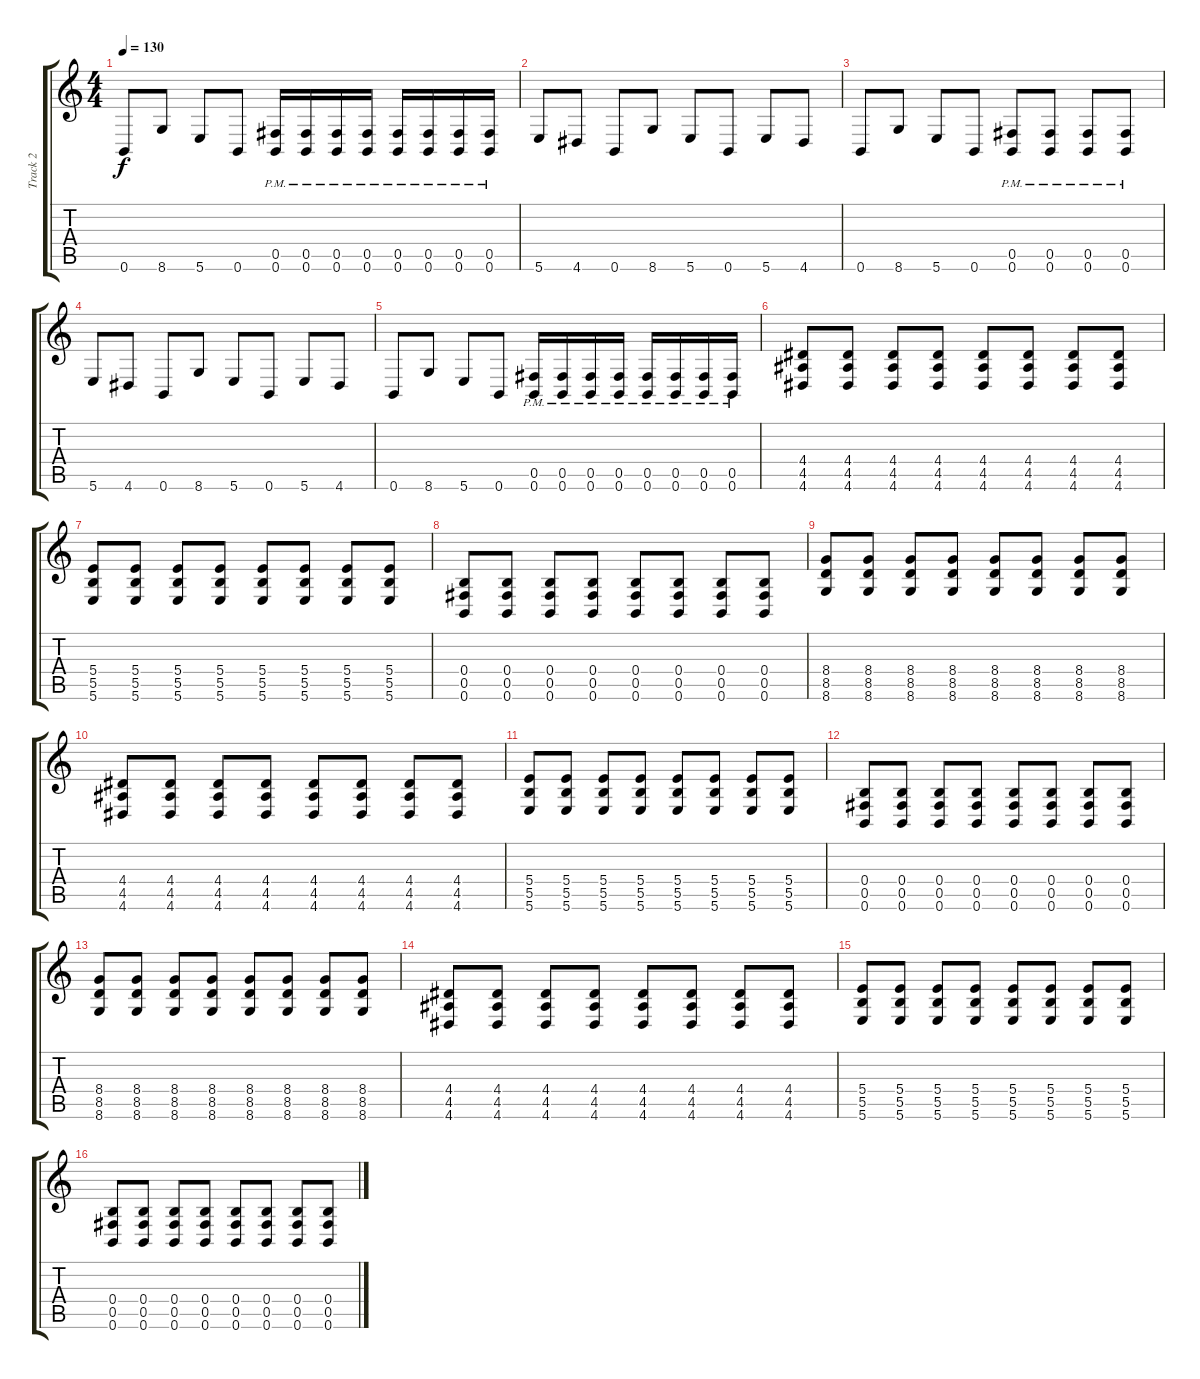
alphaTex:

\track ("Track 2" "Track 2") {instrument distortionguitar}
\staff {score tabs}
\tuning (Db4 Ab3 E3 B2 Gb2 B1) {hide}
\ts (4 4)
\tempo 130
\clef g2
\ks c
0.6.8{dy f} 8.6.8 5.6.8 0.6.8 (0.5{pm} 0.6).16 (0.5{pm} 0.6).16 (0.5{pm} 0.6).16 (0.5{pm} 0.6).16 (0.5{pm} 0.6).16 (0.5{pm} 0.6).16 (0.5{pm} 0.6).16 (0.5{pm} 0.6).16 |
5.6.8 4.6.8 0.6.8 8.6.8 5.6.8 0.6.8 5.6.8 4.6.8 |
0.6.8 8.6.8 5.6.8 0.6.8 (0.5{pm} 0.6).8 (0.5{pm} 0.6).8 (0.5{pm} 0.6).8 (0.5{pm} 0.6).8 |
5.6.8 4.6.8 0.6.8 8.6.8 5.6.8 0.6.8 5.6.8 4.6.8 |
0.6.8 8.6.8 5.6.8 0.6.8 (0.5{pm} 0.6).16 (0.5{pm} 0.6).16 (0.5{pm} 0.6).16 (0.5{pm} 0.6).16 (0.5{pm} 0.6).16 (0.5{pm} 0.6).16 (0.5{pm} 0.6).16 (0.5{pm} 0.6).16 |
(4.4 4.5 4.6).8 (4.4 4.5 4.6).8 (4.4 4.5 4.6).8 (4.4 4.5 4.6).8 (4.4 4.5 4.6).8 (4.4 4.5 4.6).8 (4.4 4.5 4.6).8 (4.4 4.5 4.6).8 |
(5.4 5.5 5.6).8 (5.4 5.5 5.6).8 (5.4 5.5 5.6).8 (5.4 5.5 5.6).8 (5.4 5.5 5.6).8 (5.4 5.5 5.6).8 (5.4 5.5 5.6).8 (5.4 5.5 5.6).8 |
(0.4 0.5 0.6).8 (0.4 0.5 0.6).8 (0.4 0.5 0.6).8 (0.4 0.5 0.6).8 (0.4 0.5 0.6).8 (0.4 0.5 0.6).8 (0.4 0.5 0.6).8 (0.4 0.5 0.6).8 |
(8.4 8.5 8.6).8 (8.4 8.5 8.6).8 (8.4 8.5 8.6).8 (8.4 8.5 8.6).8 (8.4 8.5 8.6).8 (8.4 8.5 8.6).8 (8.4 8.5 8.6).8 (8.4 8.5 8.6).8 |
(4.4 4.5 4.6).8 (4.4 4.5 4.6).8 (4.4 4.5 4.6).8 (4.4 4.5 4.6).8 (4.4 4.5 4.6).8 (4.4 4.5 4.6).8 (4.4 4.5 4.6).8 (4.4 4.5 4.6).8 |
(5.4 5.5 5.6).8 (5.4 5.5 5.6).8 (5.4 5.5 5.6).8 (5.4 5.5 5.6).8 (5.4 5.5 5.6).8 (5.4 5.5 5.6).8 (5.4 5.5 5.6).8 (5.4 5.5 5.6).8 |
(0.4 0.5 0.6).8 (0.4 0.5 0.6).8 (0.4 0.5 0.6).8 (0.4 0.5 0.6).8 (0.4 0.5 0.6).8 (0.4 0.5 0.6).8 (0.4 0.5 0.6).8 (0.4 0.5 0.6).8 |
(8.4 8.5 8.6).8 (8.4 8.5 8.6).8 (8.4 8.5 8.6).8 (8.4 8.5 8.6).8 (8.4 8.5 8.6).8 (8.4 8.5 8.6).8 (8.4 8.5 8.6).8 (8.4 8.5 8.6).8 |
(4.4 4.5 4.6).8 (4.4 4.5 4.6).8 (4.4 4.5 4.6).8 (4.4 4.5 4.6).8 (4.4 4.5 4.6).8 (4.4 4.5 4.6).8 (4.4 4.5 4.6).8 (4.4 4.5 4.6).8 |
(5.4 5.5 5.6).8 (5.4 5.5 5.6).8 (5.4 5.5 5.6).8 (5.4 5.5 5.6).8 (5.4 5.5 5.6).8 (5.4 5.5 5.6).8 (5.4 5.5 5.6).8 (5.4 5.5 5.6).8 |
(0.4 0.5 0.6).8 (0.4 0.5 0.6).8 (0.4 0.5 0.6).8 (0.4 0.5 0.6).8 (0.4 0.5 0.6).8 (0.4 0.5 0.6).8 (0.4 0.5 0.6).8 (0.4 0.5 0.6).8
